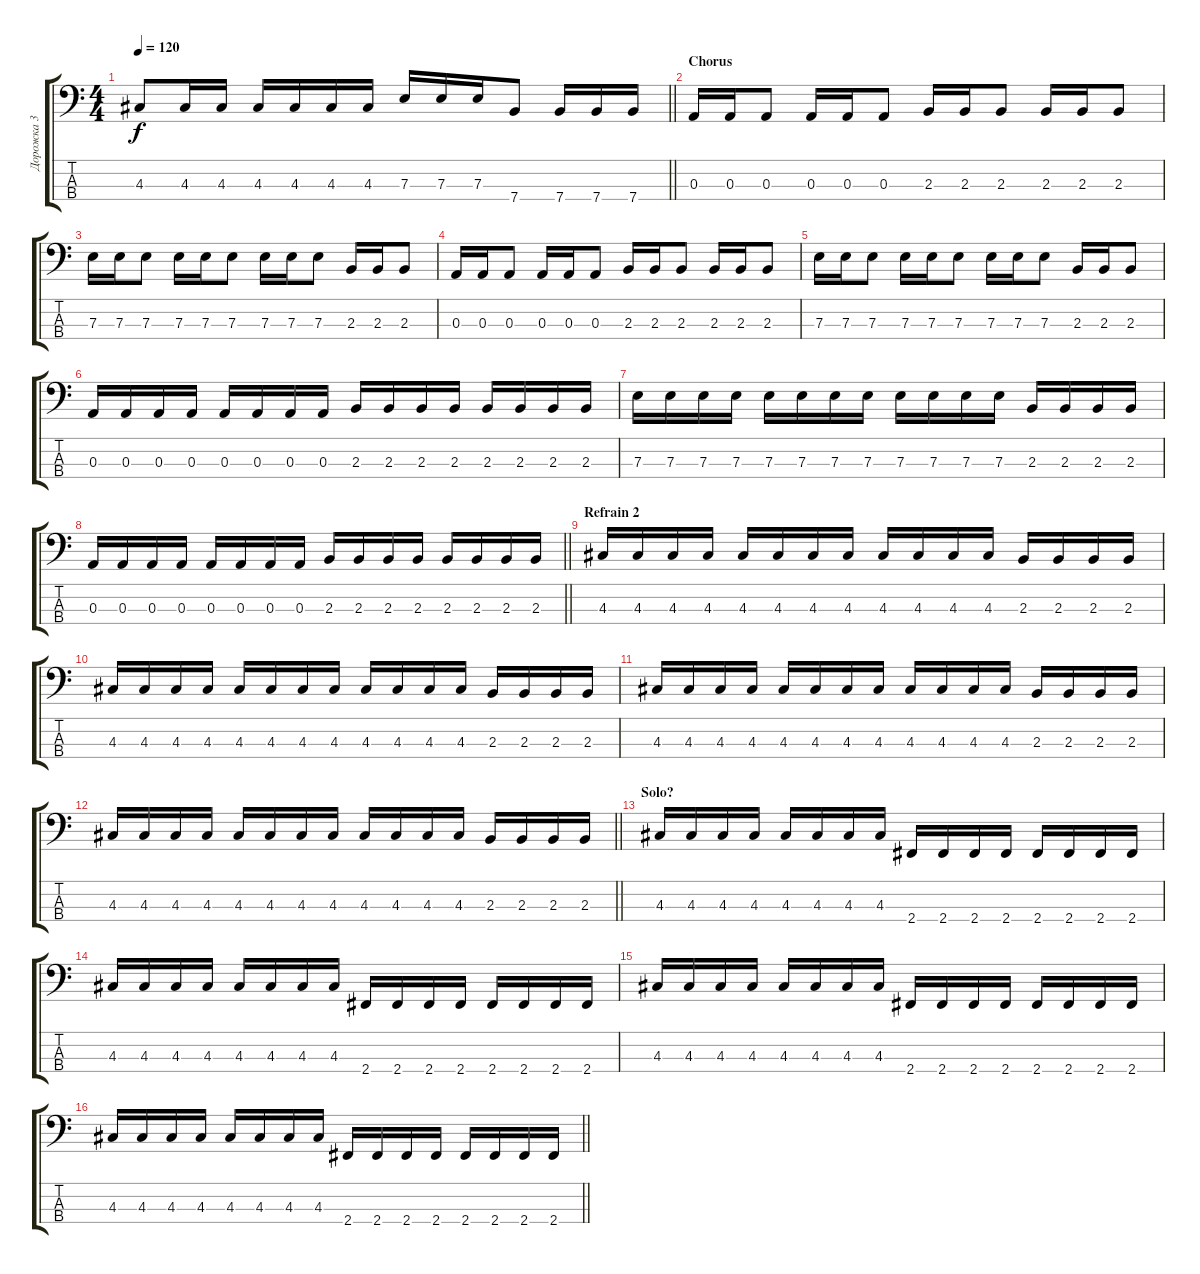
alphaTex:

\track ("Дорожка 3" "Дорожка 3") {instrument electricbassfinger}
\staff {score tabs}
\tuning (G2 D2 A1 E1) {hide}
\ts (4 4)
\tempo 120
\clef f4
\barLineRight lightlight
\ks c
4.3.8{dy f} 4.3.16 4.3.16 4.3.16 4.3.16 4.3.16 4.3.16 7.3.16 7.3.16 7.3.16 7.4.8 7.4.16 7.4.16 7.4.16 |
\section ("" "Chorus")
0.3.16 0.3.16 0.3.8 0.3.16 0.3.16 0.3.8 2.3.16 2.3.16 2.3.8 2.3.16 2.3.16 2.3.8 |
7.3.16 7.3.16 7.3.8 7.3.16 7.3.16 7.3.8 7.3.16 7.3.16 7.3.8 2.3.16 2.3.16 2.3.8 |
0.3.16 0.3.16 0.3.8 0.3.16 0.3.16 0.3.8 2.3.16 2.3.16 2.3.8 2.3.16 2.3.16 2.3.8 |
7.3.16 7.3.16 7.3.8 7.3.16 7.3.16 7.3.8 7.3.16 7.3.16 7.3.8 2.3.16 2.3.16 2.3.8 |
0.3.16 0.3.16 0.3.16 0.3.16 0.3.16 0.3.16 0.3.16 0.3.16 2.3.16 2.3.16 2.3.16 2.3.16 2.3.16 2.3.16 2.3.16 2.3.16 |
7.3.16 7.3.16 7.3.16 7.3.16 7.3.16 7.3.16 7.3.16 7.3.16 7.3.16 7.3.16 7.3.16 7.3.16 2.3.16 2.3.16 2.3.16 2.3.16 |
\barLineRight lightlight
0.3.16 0.3.16 0.3.16 0.3.16 0.3.16 0.3.16 0.3.16 0.3.16 2.3.16 2.3.16 2.3.16 2.3.16 2.3.16 2.3.16 2.3.16 2.3.16 |
\section ("" "Refrain 2")
4.3.16 4.3.16 4.3.16 4.3.16 4.3.16 4.3.16 4.3.16 4.3.16 4.3.16 4.3.16 4.3.16 4.3.16 2.3.16 2.3.16 2.3.16 2.3.16 |
4.3.16 4.3.16 4.3.16 4.3.16 4.3.16 4.3.16 4.3.16 4.3.16 4.3.16 4.3.16 4.3.16 4.3.16 2.3.16 2.3.16 2.3.16 2.3.16 |
4.3.16 4.3.16 4.3.16 4.3.16 4.3.16 4.3.16 4.3.16 4.3.16 4.3.16 4.3.16 4.3.16 4.3.16 2.3.16 2.3.16 2.3.16 2.3.16 |
\barLineRight lightlight
4.3.16 4.3.16 4.3.16 4.3.16 4.3.16 4.3.16 4.3.16 4.3.16 4.3.16 4.3.16 4.3.16 4.3.16 2.3.16 2.3.16 2.3.16 2.3.16 |
\section ("" "Solo?")
4.3.16 4.3.16 4.3.16 4.3.16 4.3.16 4.3.16 4.3.16 4.3.16 2.4.16 2.4.16 2.4.16 2.4.16 2.4.16 2.4.16 2.4.16 2.4.16 |
4.3.16 4.3.16 4.3.16 4.3.16 4.3.16 4.3.16 4.3.16 4.3.16 2.4.16 2.4.16 2.4.16 2.4.16 2.4.16 2.4.16 2.4.16 2.4.16 |
4.3.16 4.3.16 4.3.16 4.3.16 4.3.16 4.3.16 4.3.16 4.3.16 2.4.16 2.4.16 2.4.16 2.4.16 2.4.16 2.4.16 2.4.16 2.4.16 |
\barLineRight lightlight
4.3.16 4.3.16 4.3.16 4.3.16 4.3.16 4.3.16 4.3.16 4.3.16 2.4.16 2.4.16 2.4.16 2.4.16 2.4.16 2.4.16 2.4.16 2.4.16
